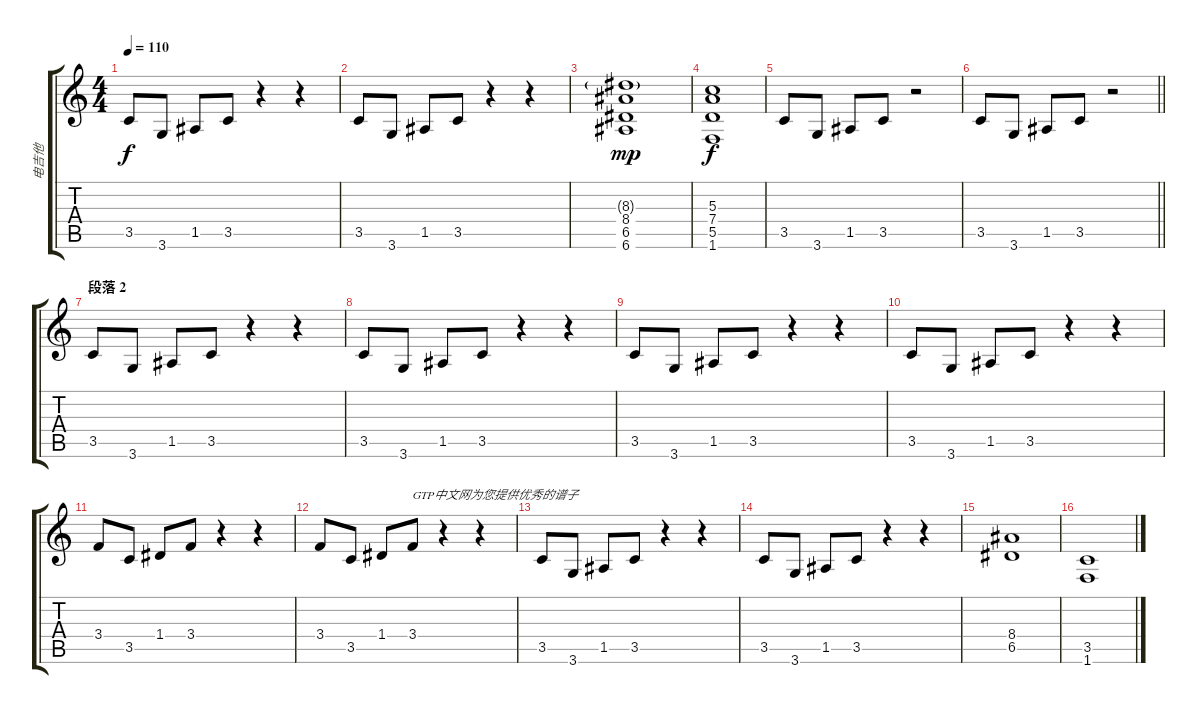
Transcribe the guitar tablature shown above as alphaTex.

\track ("电吉他" "电吉他") {instrument overdrivenguitar}
\staff {score tabs}
\tuning (E4 B3 G3 D3 A2 E2) {hide}
\ts (4 4)
\tempo 110
\clef g2
\ks c
3.5.8{dy f} 3.6.8 1.5.8 3.5.8 r.4 r.4 |
3.5.8 3.6.8 1.5.8 3.5.8 r.4 r.4 |
(8.3{g} 8.4 6.5 6.6).1{dy mp} |
(5.3 7.4 5.5 1.6).1{dy f} |
3.5.8 3.6.8 1.5.8 3.5.8 r.2 |
\barLineRight lightlight
3.5.8 3.6.8 1.5.8 3.5.8 r.2 |
\section ("" "段落 2")
3.5.8 3.6.8 1.5.8 3.5.8 r.4 r.4 |
3.5.8 3.6.8 1.5.8 3.5.8 r.4 r.4 |
3.5.8 3.6.8 1.5.8 3.5.8 r.4 r.4 |
3.5.8 3.6.8 1.5.8 3.5.8 r.4 r.4 |
3.4.8 3.5.8 1.4.8 3.4.8 r.4 r.4 |
3.4.8 3.5.8 1.4.8 3.4.8{txt "GTP中文网为您提供优秀的谱子"} r.4 r.4 |
3.5.8 3.6.8 1.5.8 3.5.8 r.4 r.4 |
3.5.8 3.6.8 1.5.8 3.5.8 r.4 r.4 |
(8.4 6.5).1 |
(3.5 1.6).1
